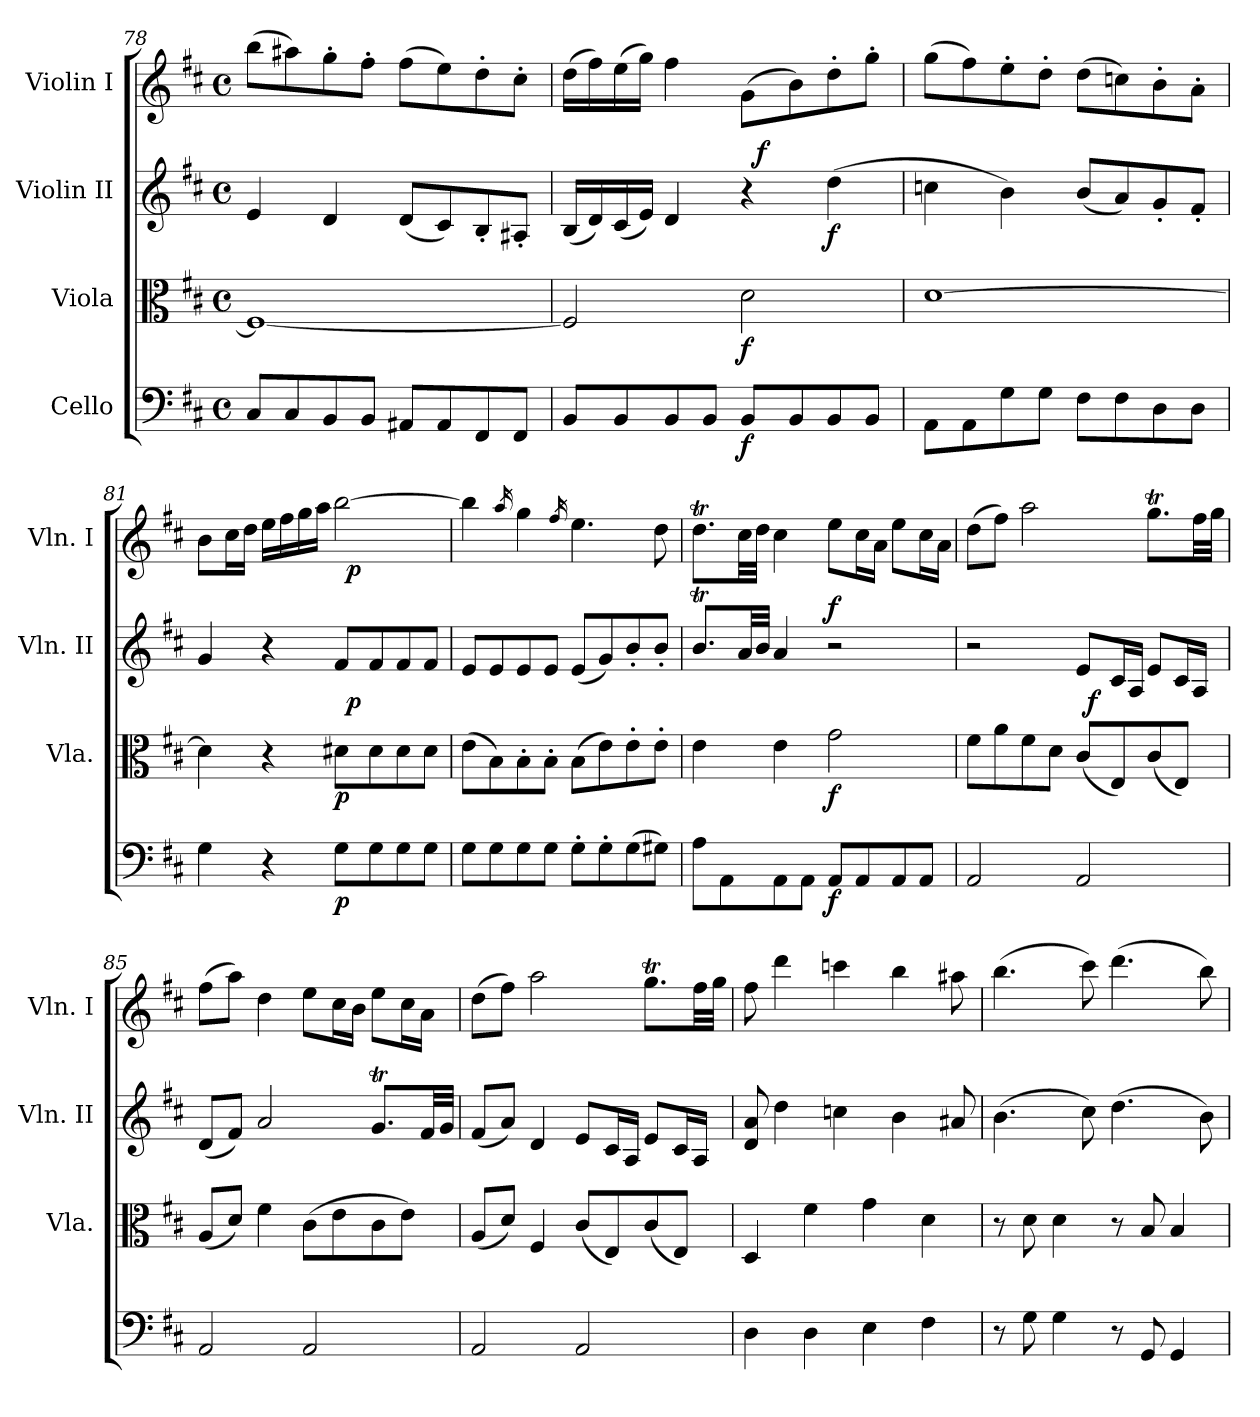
**kern	**dynam	**kern	**dynam	**kern	**dynam	**kern	**dynam
*part4	*part4	*part3	*part3	*part2	*part2	*part1	*part1
*staff4	*staff4	*staff3	*staff3	*staff2	*staff2	*staff1	*staff1
*I"Cello	*	*I"Viola	*	*I"Violin II	*	*I"Violin I	*
*	*	*I'Vla.	*	*I'Vln. II	*	*I'Vln. I	*
*clefF4	*	*clefC3	*	*clefG2	*	*clefG2	*
*k[f#c#]	*	*k[f#c#]	*	*k[f#c#]	*	*k[f#c#]	*
*D:	*	*D:	*	*D:	*	*D:	*
*M4/4	*	*M4/4	*	*M4/4	*	*M4/4	*
*met(c)	*	*met(c)	*	*met(c)	*	*met(c)	*
=78	=78	=78	=78	=78	=78	=78	=78
8C#/L	.	1F#_	.	4e/	.	(8bb\L	.
8C#/	.	.	.	.	.	8aa#X\)	.
8BB/	.	.	.	4d/	.	8gg'>\	.
8BB/J	.	.	.	.	.	8ff#'>\J	.
8AA#X/L	.	.	.	(8d/L	.	(8ff#\L	.
8AA#/	.	.	.	8c#/)	.	8ee\)	.
8FF#/	.	.	.	8B'</	.	8dd'>\	.
8FF#/J	.	.	.	8A#X'</J	.	8cc#'>\J	.
=79	=79	=79	=79	=79	=79	=79	=79
*	*	*	*	*^	*	*	*
8BB/L	.	2F#/]	.	(16B/LL	2ryy	.	(16dd\LL	.
.	.	.	.	16d/)	.	.	16ff#\)	.
8BB/	.	.	.	(16c#/	.	.	(16ee\	.
.	.	.	.	16e/JJ)	.	.	16gg\JJ)	.
8BB/	.	.	.	4d/	.	.	4ff#\	.
8BB/J	.	.	.	.	.	.	.	.
!	!LO:DY:b	!	!LO:DY:b	!	!	!	!	!
8BB/L	f	2d\	f	4r	32ryy	.	(8g\L	.
!	!	!	!	!	!	!LO:DY:a	!	!
.	.	.	.	.	4...ryy	f	.	.
8BB/	.	.	.	.	.	.	8b\)	.
!	!	!	!	!	!	!LO:DY:b	!	!
8BB/	.	.	.	(4dd\	.	f	8dd'>\	.
8BB/J	.	.	.	.	.	.	8gg'>\J	.
*	*	*	*	*v	*v	*	*	*
=80	=80	=80	=80	=80	=80	=80	=80
8AA\L	.	[1d	.	4ccn\	.	(8gg\L	.
8AA\	.	.	.	.	.	8ff#\)	.
8G\	.	.	.	4b\)	.	8ee'>\	.
8G\J	.	.	.	.	.	8dd'>\J	.
8F#\L	.	.	.	(8b/L	.	(8dd\L	.
8F#\	.	.	.	8a/)	.	8ccn\)	.
8D\	.	.	.	8g'</	.	8b'>\	.
8D\J	.	.	.	8f#'</J	.	8a'>\J	.
=81	=81	=81	=81	=81	=81	=81	=81
*	*	*	*	*^	*	*^	*
4G\	.	4d\]	.	4g/	2ryy	.	8b\L	2ryy	.
.	.	.	.	.	.	.	16cc#\L	.	.
.	.	.	.	.	.	.	16dd\JJ	.	.
4r	.	4r	.	4r	.	.	16ee\LL	.	.
.	.	.	.	.	.	.	16ff#\	.	.
.	.	.	.	.	.	.	16gg\	.	.
.	.	.	.	.	.	.	16aa\JJ	.	.
!	!LO:DY:b	!	!LO:DY:b	!	!	!	!	!	!
8G\L	p	8d#X\L	p	8f#/L	32ryy	.	[2bb\	32ryy	.
!	!	!	!	!	!	!LO:DY:b	!	!	!LO:DY:b
.	.	.	.	.	4...ryy	p	.	4...ryy	p
8G\	.	8d#\	.	8f#/	.	.	.	.	.
8G\	.	8d#\	.	8f#/	.	.	.	.	.
8G\J	.	8d#\J	.	8f#/J	.	.	.	.	.
*	*	*	*	*v	*v	*	*	*	*
*	*	*	*	*	*	*v	*v	*
=82	=82	=82	=82	=82	=82	=82	=82
8G\L	.	(8e\L	.	8e/L	.	4bb\]	.
8G\	.	8B\)	.	8e/	.	.	.
.	.	.	.	.	.	16qaa/	.
8G\	.	8B'>\	.	8e/	.	4gg\	.
8G\J	.	8B'>\J	.	8e/J	.	.	.
.	.	.	.	.	.	16qff#/	.
8G'>\L	.	(8B\L	.	(8e/L	.	4.ee\	.
8G'>\	.	8e\)	.	8g/)	.	.	.
(8G\	.	8e'>\	.	8b'</	.	.	.
8G#X\J)	.	8e'>\J	.	8b'</J	.	8dd\	.
=83	=83	=83	=83	=83	=83	=83	=83
8A\L	.	4e\	.	8.bT/L	.	8.ddT\L	.
8AA\	.	.	.	.	.	.	.
.	.	.	.	32a/LL	.	32cc#\LL	.
.	.	.	.	32b/JJJ	.	32dd\JJJ	.
8AA\	.	4e\	.	4a/	.	4cc#\	.
8AA\J	.	.	.	.	.	.	.
!	!LO:DY:b	!	!LO:DY:b	!	!LO:DY:a	!	!
8AA/L	f	2g\	f	2r	f	8ee\L	.
8AA/	.	.	.	.	.	16cc#\L	.
.	.	.	.	.	.	16a\JJ	.
8AA/	.	.	.	.	.	8ee\L	.
8AA/J	.	.	.	.	.	16cc#\L	.
.	.	.	.	.	.	16a\JJ	.
=84	=84	=84	=84	=84	=84	=84	=84
*	*	*	*	*^	*	*	*
2AA/	.	8f#\L	.	2r	2ryy	.	(8dd\L	.
.	.	8a\	.	.	.	.	8ff#\J)	.
.	.	8f#\	.	.	.	.	2aa\	.
.	.	8d\J	.	.	.	.	.	.
2AA/	.	(8c#/L	.	8e/L	32ryy	.	.	.
!	!	!	!	!	!	!LO:DY:b	!	!
.	.	.	.	.	4...ryy	f	.	.
.	.	8E/)	.	16c#/L	.	.	.	.
.	.	.	.	16A/JJ	.	.	.	.
.	.	(8c#/	.	8e/L	.	.	8.ggT\L	.
.	.	8E/J)	.	16c#/L	.	.	.	.
.	.	.	.	16A/JJ	.	.	32ff#\LL	.
.	.	.	.	.	.	.	32gg\JJJ	.
*	*	*	*	*v	*v	*	*	*
=85	=85	=85	=85	=85	=85	=85	=85
2AA/	.	(8A/L	.	(8d/L	.	(8ff#\L	.
.	.	8d/J)	.	8f#/J)	.	8aa\J)	.
.	.	4f#\	.	2a/	.	4dd\	.
2AA/	.	(8c#\L	.	.	.	8ee\L	.
.	.	8e\	.	.	.	16cc#\L	.
.	.	.	.	.	.	16b\JJ	.
.	.	8c#\	.	8.gT/L	.	8ee\L	.
.	.	8e\J)	.	.	.	16cc#\L	.
.	.	.	.	32f#/LL	.	16a\JJ	.
.	.	.	.	32g/JJJ	.	.	.
=86	=86	=86	=86	=86	=86	=86	=86
2AA/	.	(8A/L	.	(8f#/L	.	(8dd\L	.
.	.	8d/J)	.	8a/J)	.	8ff#\J)	.
.	.	4F#/	.	4d/	.	2aa\	.
2AA/	.	(8c#/L	.	8e/L	.	.	.
.	.	8E/)	.	16c#/L	.	.	.
.	.	.	.	16A/JJ	.	.	.
.	.	(8c#/	.	8e/L	.	8.ggT\L	.
.	.	8E/J)	.	16c#/L	.	.	.
.	.	.	.	16A/JJ	.	32ff#\LL	.
.	.	.	.	.	.	32gg\JJJ	.
=87	=87	=87	=87	=87	=87	=87	=87
4D\	.	4D/	.	8d/ 8a/	.	8ff#\	.
.	.	.	.	4dd\	.	4ddd\	.
4D\	.	4f#\	.	.	.	.	.
.	.	.	.	4ccn\	.	4cccn\	.
4E\	.	4g\	.	.	.	.	.
.	.	.	.	4b\	.	4bb\	.
4F#\	.	4d\	.	.	.	.	.
.	.	.	.	8a#X/	.	8aa#X\	.
=88	=88	=88	=88	=88	=88	=88	=88
8r	.	8r	.	(4.b\	.	(4.bb\	.
8G\	.	8d\	.	.	.	.	.
4G\	.	4d\	.	.	.	.	.
.	.	.	.	8cc#\)	.	8ccc#\)	.
8r	.	8r	.	(4.dd\	.	(4.ddd\	.
8GG/	.	8B/	.	.	.	.	.
4GG/	.	4B/	.	.	.	.	.
.	.	.	.	8b\)	.	8bb\)	.
=	=	=	=	=	=	=	=
*-	*-	*-	*-	*-	*-	*-	*-
